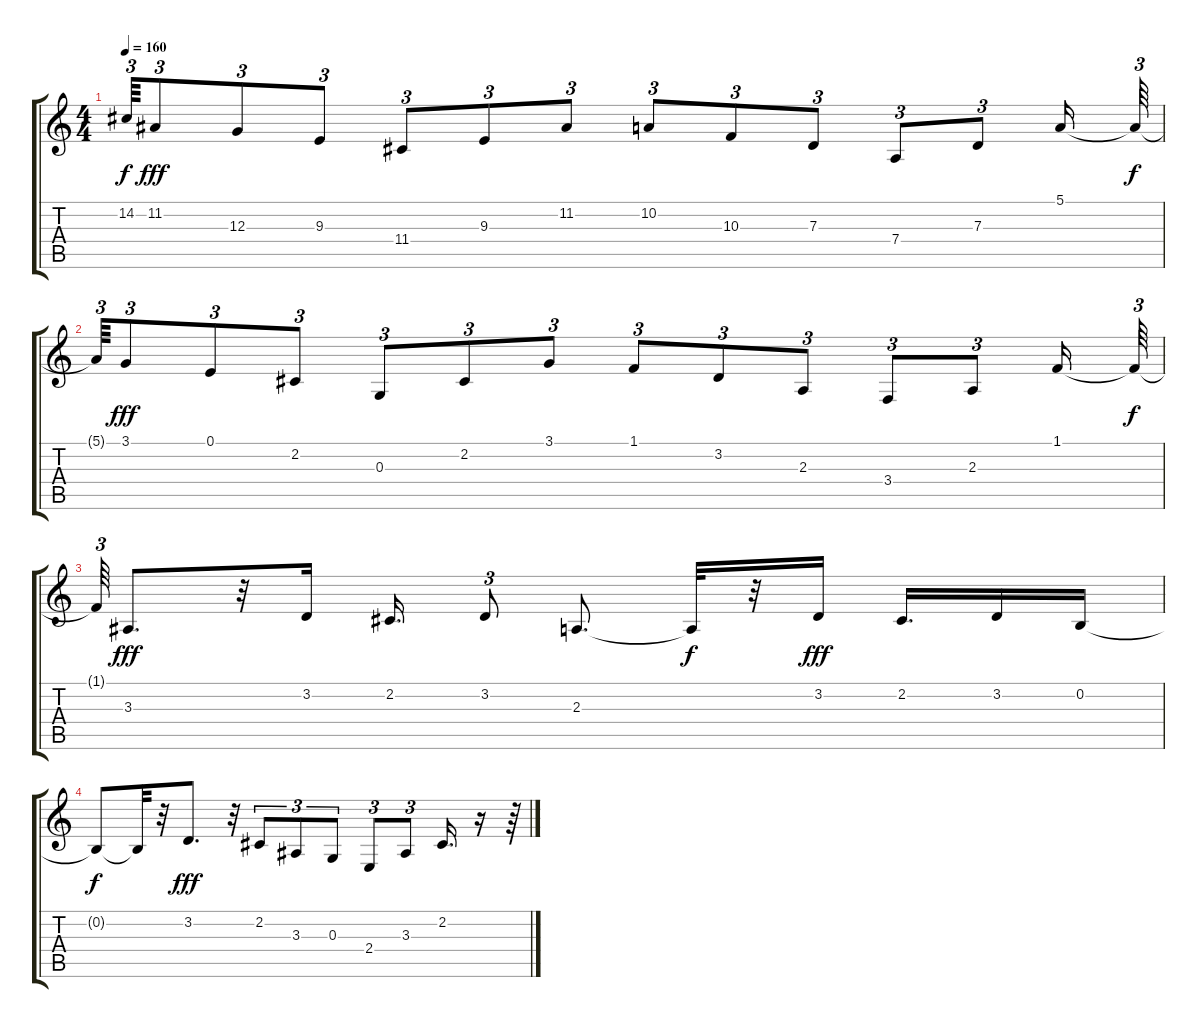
\track "" {instrument choiraahs}
\staff {score tabs}
\tuning (E4 B3 G3 D3 A2 E2) {hide}
\ts (4 4)
\tempo 160
\clef g2
\ks c
14.2{t}.64{tu (3 2) dy f} 11.2.8{tu (3 2) dy fff} 12.3.8{tu (3 2)} 9.3.8{tu (3 2)} 11.4.8{tu (3 2)} 9.3.8{tu (3 2)} 11.2.8{tu (3 2)} 10.2.8{tu (3 2)} 10.3.8{tu (3 2)} 7.3.8{tu (3 2)} 7.4.8{tu (3 2)} 7.3.8{tu (3 2)} 5.1.16 5.1{t}.64{tu (3 2) dy f} |
5.1{t}.64{tu (3 2)} 3.1.8{tu (3 2) dy fff volume 14} 0.1.8{tu (3 2) volume 13} 2.2.8{tu (3 2) volume 13} 0.3.8{tu (3 2) volume 13} 2.2.8{tu (3 2) volume 12} 3.1.8{tu (3 2) volume 12} 1.1.8{tu (3 2) volume 12} 3.2.8{tu (3 2) volume 11} 2.3.8{tu (3 2) volume 11} 3.4.8{tu (3 2) volume 10} 2.3.8{tu (3 2) volume 10} 1.1.16{volume 10} 1.1{t}.64{tu (3 2) dy f} |
1.1{t}.64{tu (3 2)} 3.3.8{d dy fff volume 9} r.32 3.2.16{volume 8} 2.2.16{d volume 8} 3.2.8{tu (3 2) volume 8} 2.3.8{d volume 7} 2.3{t}.32{dy f} r.32 3.2.16{dy fff volume 6} 2.2.16{d volume 6} 3.2.16{volume 5} 0.2.16{volume 5} |
0.2{t}.8{dy f} 0.2{t}.32 r.32 3.2.8{d dy fff volume 4} r.32 2.2.8{tu (3 2) volume 3} 3.3.8{tu (3 2) volume 2} 0.3.8{tu (3 2) volume 2} 2.4.8{tu (3 2) volume 2} 3.3.8{tu (3 2) volume 1} 2.2.16{d volume 1} r.16 r.64
